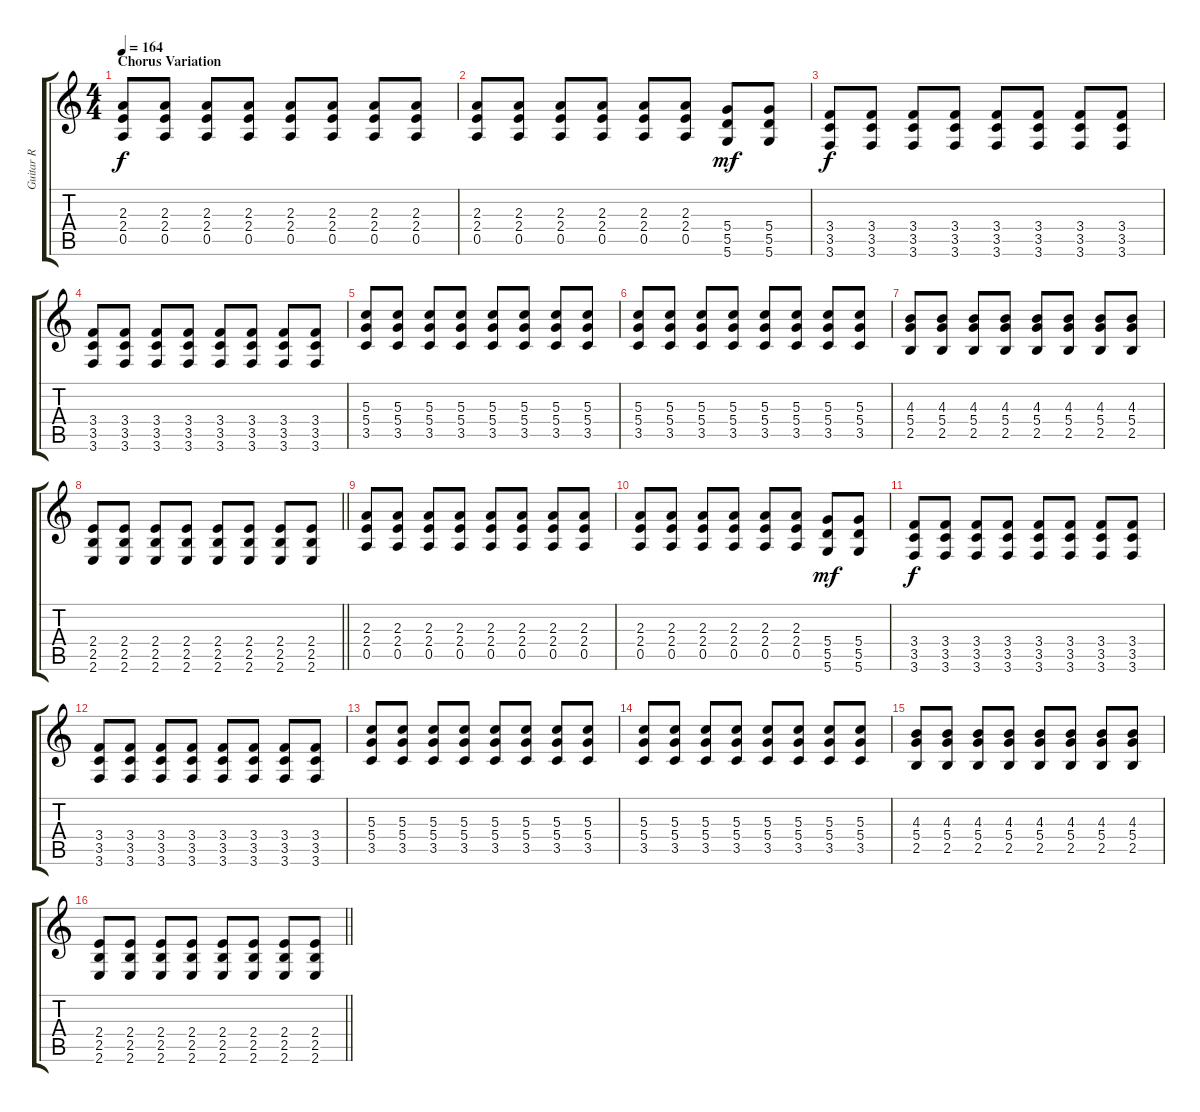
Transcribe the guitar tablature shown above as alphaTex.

\track ("Guitar R" "Guitar R") {instrument overdrivenguitar}
\staff {score tabs}
\tuning (E4 B3 G3 D3 A2 D2) {hide}
\ts (4 4)
\section ("" "Chorus Variation")
\tempo 164
\clef g2
\ks c
(2.3 2.4 0.5).8{dy f} (2.3 2.4 0.5).8 (2.3 2.4 0.5).8 (2.3 2.4 0.5).8 (2.3 2.4 0.5).8 (2.3 2.4 0.5).8 (2.3 2.4 0.5).8 (2.3 2.4 0.5).8 |
(2.3 2.4 0.5).8 (2.3 2.4 0.5).8 (2.3 2.4 0.5).8 (2.3 2.4 0.5).8 (2.3 2.4 0.5).8 (2.3 2.4 0.5).8 (5.4 5.5 5.6).8{dy mf} (5.4 5.5 5.6).8 |
(3.4 3.5 3.6).8{dy f} (3.4 3.5 3.6).8 (3.4 3.5 3.6).8 (3.4 3.5 3.6).8 (3.4 3.5 3.6).8 (3.4 3.5 3.6).8 (3.4 3.5 3.6).8 (3.4 3.5 3.6).8 |
(3.4 3.5 3.6).8 (3.4 3.5 3.6).8 (3.4 3.5 3.6).8 (3.4 3.5 3.6).8 (3.4 3.5 3.6).8 (3.4 3.5 3.6).8 (3.4 3.5 3.6).8 (3.4 3.5 3.6).8 |
(5.3 5.4 3.5).8 (5.3 5.4 3.5).8 (5.3 5.4 3.5).8 (5.3 5.4 3.5).8 (5.3 5.4 3.5).8 (5.3 5.4 3.5).8 (5.3 5.4 3.5).8 (5.3 5.4 3.5).8 |
(5.3 5.4 3.5).8 (5.3 5.4 3.5).8 (5.3 5.4 3.5).8 (5.3 5.4 3.5).8 (5.3 5.4 3.5).8 (5.3 5.4 3.5).8 (5.3 5.4 3.5).8 (5.3 5.4 3.5).8 |
(4.3 5.4 2.5).8 (4.3 5.4 2.5).8 (4.3 5.4 2.5).8 (4.3 5.4 2.5).8 (4.3 5.4 2.5).8 (4.3 5.4 2.5).8 (4.3 5.4 2.5).8 (4.3 5.4 2.5).8 |
\barLineRight lightlight
(2.4 2.5 2.6).8 (2.4 2.5 2.6).8 (2.4 2.5 2.6).8 (2.4 2.5 2.6).8 (2.4 2.5 2.6).8 (2.4 2.5 2.6).8 (2.4 2.5 2.6).8 (2.4 2.5 2.6).8 |
(2.3 2.4 0.5).8 (2.3 2.4 0.5).8 (2.3 2.4 0.5).8 (2.3 2.4 0.5).8 (2.3 2.4 0.5).8 (2.3 2.4 0.5).8 (2.3 2.4 0.5).8 (2.3 2.4 0.5).8 |
(2.3 2.4 0.5).8 (2.3 2.4 0.5).8 (2.3 2.4 0.5).8 (2.3 2.4 0.5).8 (2.3 2.4 0.5).8 (2.3 2.4 0.5).8 (5.4 5.5 5.6).8{dy mf} (5.4 5.5 5.6).8 |
(3.4 3.5 3.6).8{dy f} (3.4 3.5 3.6).8 (3.4 3.5 3.6).8 (3.4 3.5 3.6).8 (3.4 3.5 3.6).8 (3.4 3.5 3.6).8 (3.4 3.5 3.6).8 (3.4 3.5 3.6).8 |
(3.4 3.5 3.6).8 (3.4 3.5 3.6).8 (3.4 3.5 3.6).8 (3.4 3.5 3.6).8 (3.4 3.5 3.6).8 (3.4 3.5 3.6).8 (3.4 3.5 3.6).8 (3.4 3.5 3.6).8 |
(5.3 5.4 3.5).8 (5.3 5.4 3.5).8 (5.3 5.4 3.5).8 (5.3 5.4 3.5).8 (5.3 5.4 3.5).8 (5.3 5.4 3.5).8 (5.3 5.4 3.5).8 (5.3 5.4 3.5).8 |
(5.3 5.4 3.5).8 (5.3 5.4 3.5).8 (5.3 5.4 3.5).8 (5.3 5.4 3.5).8 (5.3 5.4 3.5).8 (5.3 5.4 3.5).8 (5.3 5.4 3.5).8 (5.3 5.4 3.5).8 |
(4.3 5.4 2.5).8 (4.3 5.4 2.5).8 (4.3 5.4 2.5).8 (4.3 5.4 2.5).8 (4.3 5.4 2.5).8 (4.3 5.4 2.5).8 (4.3 5.4 2.5).8 (4.3 5.4 2.5).8 |
\barLineRight lightlight
(2.4 2.5 2.6).8 (2.4 2.5 2.6).8 (2.4 2.5 2.6).8 (2.4 2.5 2.6).8 (2.4 2.5 2.6).8 (2.4 2.5 2.6).8 (2.4 2.5 2.6).8 (2.4 2.5 2.6).8
